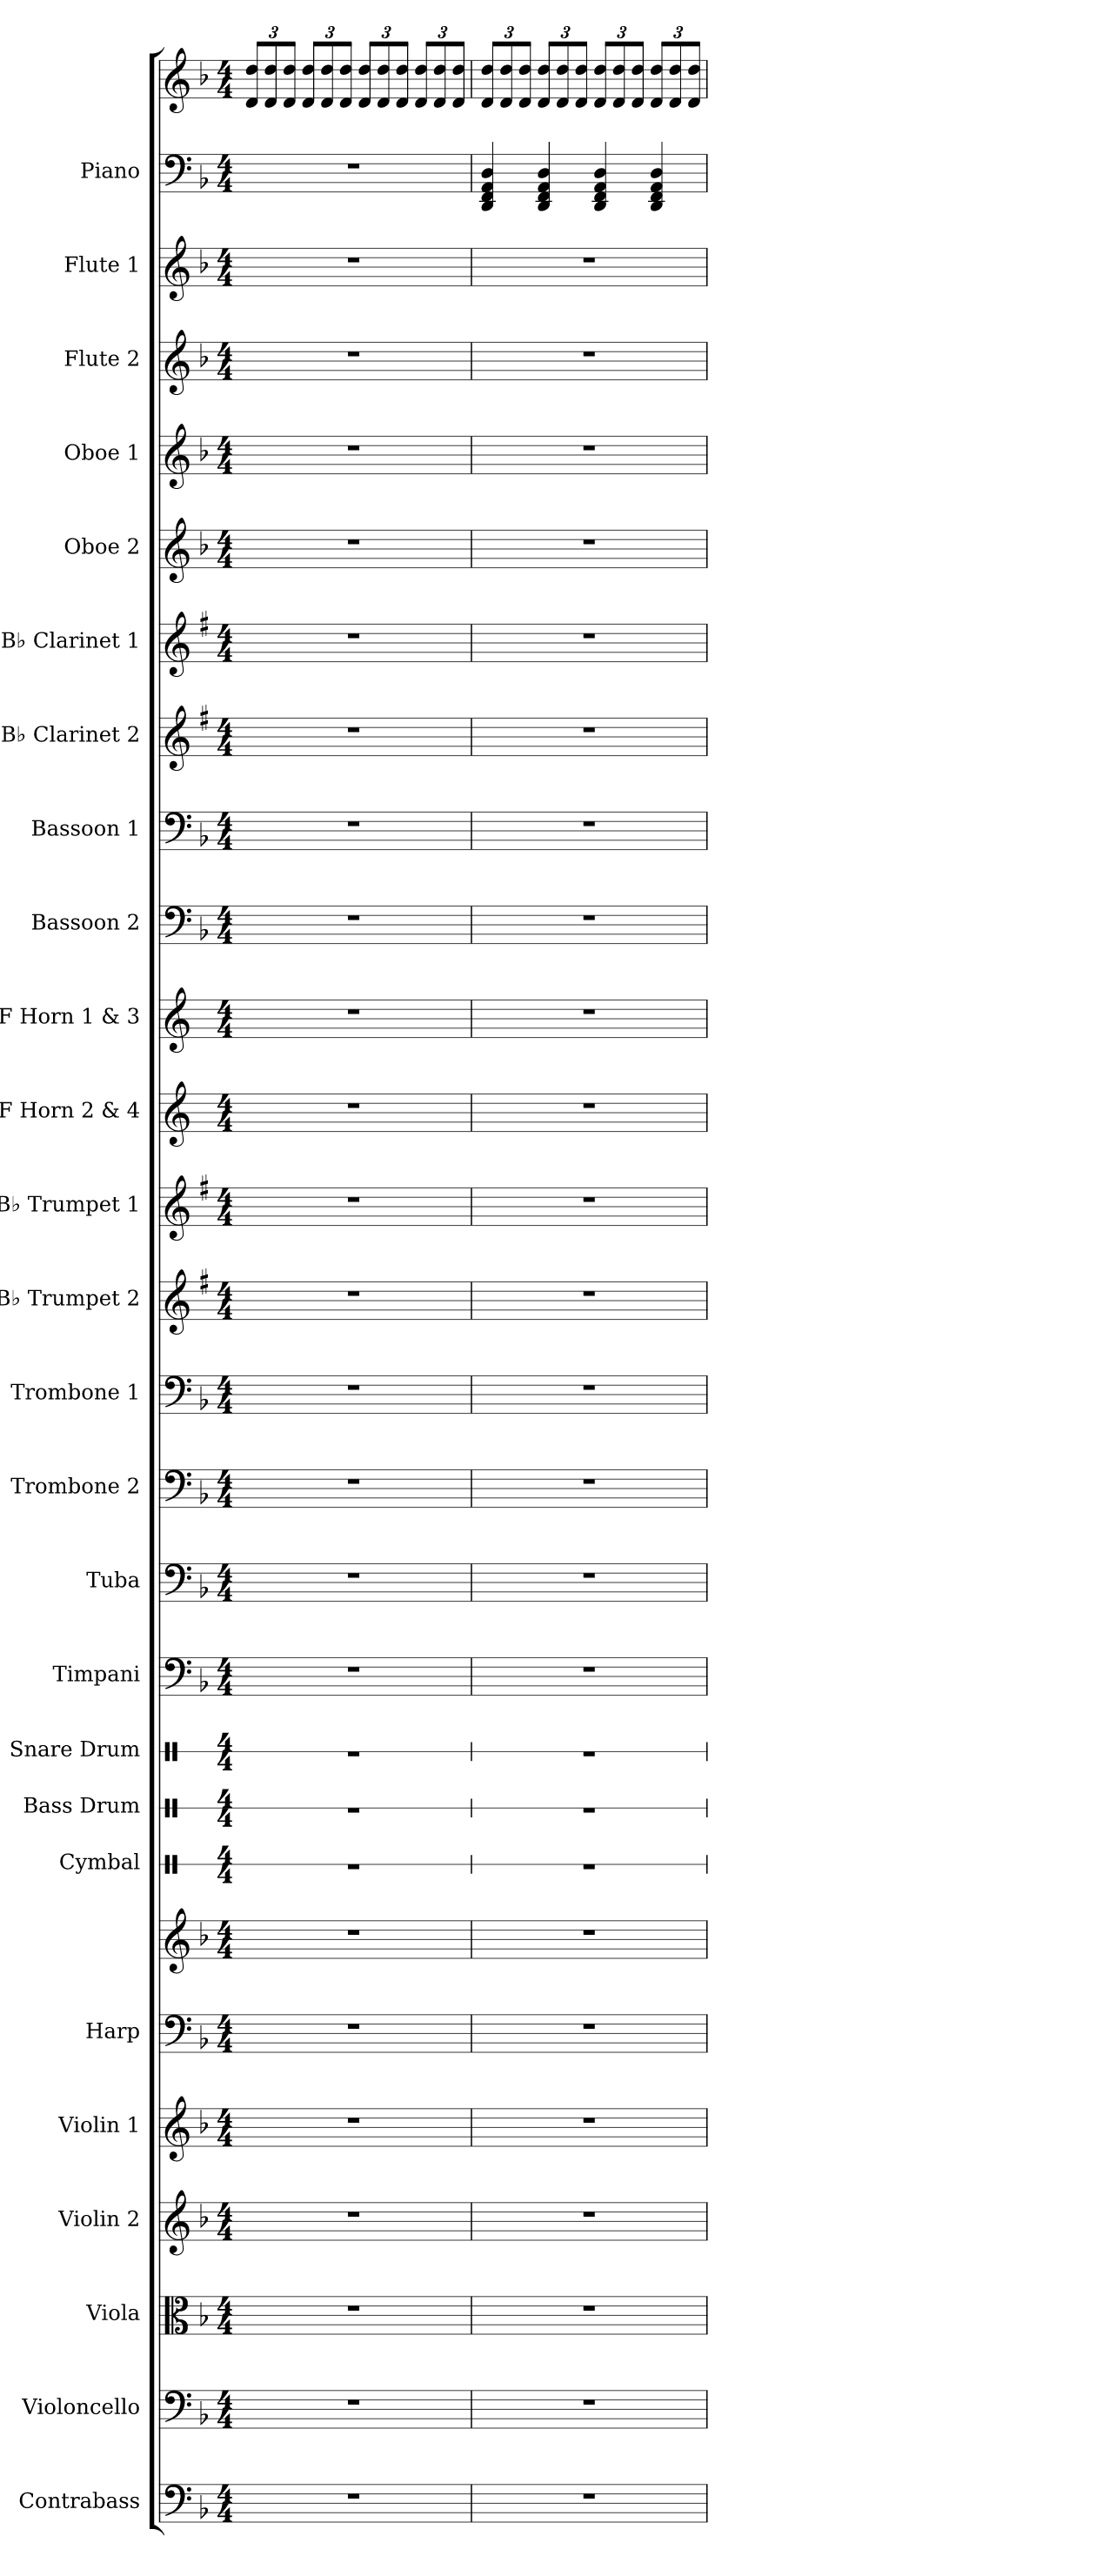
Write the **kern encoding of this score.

**kern	**kern	**kern	**kern	**kern	**kern	**kern	**kern	**kern	**kern	**kern	**kern	**kern	**kern	**kern	**kern	**kern	**kern	**kern	**kern	**kern	**kern	**kern	**kern	**kern	**kern	**kern	**kern
*part26	*part25	*part24	*part23	*part22	*part21	*part21	*part20	*part19	*part18	*part17	*part16	*part15	*part14	*part13	*part12	*part11	*part10	*part9	*part8	*part7	*part6	*part5	*part4	*part3	*part2	*part1	*part1
*staff28	*staff27	*staff26	*staff25	*staff24	*staff23	*staff22	*staff21	*staff20	*staff19	*staff18	*staff17	*staff16	*staff15	*staff14	*staff13	*staff12	*staff11	*staff10	*staff9	*staff8	*staff7	*staff6	*staff5	*staff4	*staff3	*staff2	*staff1
*I"Contrabass	*I"Violoncello	*I"Viola	*I"Violin 2	*I"Violin 1	*I"Harp	*	*I"Cymbal	*I"Bass Drum	*I"Snare Drum	*I"Timpani	*I"Tuba	*I"Trombone 2	*I"Trombone 1	*I"B♭ Trumpet 2	*I"B♭ Trumpet 1	*I"F Horn 2 &amp; 4	*I"F Horn 1 &amp; 3	*I"Bassoon 2	*I"Bassoon 1	*I"B♭ Clarinet 2	*I"B♭ Clarinet 1	*I"Oboe 2	*I"Oboe 1	*I"Flute 2	*I"Flute 1	*I"Piano	*
*I'Cb.	*I'Vc.	*I'Vla.	*I'Vln. 2	*I'Vln. 1	*I'Hrp.	*	*I'Cym.	*I'B. Dr.	*I'Sn. Dr.	*I'Timp.	*I'Tba.	*I'Tbn. 2	*I'Tbn. 1	*I'B♭ Tpt. 2	*I'B♭ Tpt. 1	*I'F Hn. 2 4	*I'F Hn. 1 3	*I'Bsn. 2	*I'Bsn. 1	*I'B♭ Cl. 2	*I'B♭ Cl. 1	*I'Ob. 2	*I'Ob. 1	*I'Fl. 2	*I'Fl. 1	*I'Pno.	*
*	*	*	*	*	*	*	*stria1	*stria1	*stria1	*	*	*	*	*	*	*	*	*	*	*	*	*	*	*	*	*	*
*clefF4	*clefF4	*clefC3	*clefG2	*clefG2	*clefF4	*clefG2	*clefX	*clefX	*clefX	*clefF4	*clefF4	*clefF4	*clefF4	*clefG2	*clefG2	*clefG2	*clefG2	*clefF4	*clefF4	*clefG2	*clefG2	*clefG2	*clefG2	*clefG2	*clefG2	*clefF4	*clefG2
*ITrd7c12	*	*	*	*	*	*	*	*	*	*	*	*	*	*ITrd1c2	*ITrd1c2	*ITrd4c7	*ITrd4c7	*	*	*ITrd1c2	*ITrd1c2	*	*	*	*	*	*
*k[b-]	*k[b-]	*k[b-]	*k[b-]	*k[b-]	*k[b-]	*k[b-]	*k[]	*k[]	*k[]	*k[b-]	*k[b-]	*k[b-]	*k[b-]	*k[b-]	*k[b-]	*k[b-]	*k[b-]	*k[b-]	*k[b-]	*k[b-]	*k[b-]	*k[b-]	*k[b-]	*k[b-]	*k[b-]	*k[b-]	*k[b-]
*M4/4	*M4/4	*M4/4	*M4/4	*M4/4	*M4/4	*M4/4	*M4/4	*M4/4	*M4/4	*M4/4	*M4/4	*M4/4	*M4/4	*M4/4	*M4/4	*M4/4	*M4/4	*M4/4	*M4/4	*M4/4	*M4/4	*M4/4	*M4/4	*M4/4	*M4/4	*M4/4	*M4/4
*MM168	*MM168	*MM168	*MM168	*MM168	*MM168	*MM168	*MM168	*MM168	*MM168	*MM168	*MM168	*MM168	*MM168	*MM168	*MM168	*MM168	*MM168	*MM168	*MM168	*MM168	*MM168	*MM168	*MM168	*MM168	*MM168	*MM168	*MM168
*	*	*	*	*	*	*	*	*	*	*	*	*	*	*	*	*	*	*	*	*	*	*	*	*	*	*	*Xbrackettup
=1	=1	=1	=1	=1	=1	=1	=1	=1	=1	=1	=1	=1	=1	=1	=1	=1	=1	=1	=1	=1	=1	=1	=1	=1	=1	=1	=1
1r	1r	1r	1r	1r	1r	1r	1r	1r	1r	1r	1r	1r	1r	1r	1r	1r	1r	1r	1r	1r	1r	1r	1r	1r	1r	1r	12d/ 12dd/L
.	.	.	.	.	.	.	.	.	.	.	.	.	.	.	.	.	.	.	.	.	.	.	.	.	.	.	12d/ 12dd/
.	.	.	.	.	.	.	.	.	.	.	.	.	.	.	.	.	.	.	.	.	.	.	.	.	.	.	12d/ 12dd/J
.	.	.	.	.	.	.	.	.	.	.	.	.	.	.	.	.	.	.	.	.	.	.	.	.	.	.	12d/ 12dd/L
.	.	.	.	.	.	.	.	.	.	.	.	.	.	.	.	.	.	.	.	.	.	.	.	.	.	.	12d/ 12dd/
.	.	.	.	.	.	.	.	.	.	.	.	.	.	.	.	.	.	.	.	.	.	.	.	.	.	.	12d/ 12dd/J
.	.	.	.	.	.	.	.	.	.	.	.	.	.	.	.	.	.	.	.	.	.	.	.	.	.	.	12d/ 12dd/L
.	.	.	.	.	.	.	.	.	.	.	.	.	.	.	.	.	.	.	.	.	.	.	.	.	.	.	12d/ 12dd/
.	.	.	.	.	.	.	.	.	.	.	.	.	.	.	.	.	.	.	.	.	.	.	.	.	.	.	12d/ 12dd/J
.	.	.	.	.	.	.	.	.	.	.	.	.	.	.	.	.	.	.	.	.	.	.	.	.	.	.	12d/ 12dd/L
.	.	.	.	.	.	.	.	.	.	.	.	.	.	.	.	.	.	.	.	.	.	.	.	.	.	.	12d/ 12dd/
.	.	.	.	.	.	.	.	.	.	.	.	.	.	.	.	.	.	.	.	.	.	.	.	.	.	.	12d/ 12dd/J
=2	=2	=2	=2	=2	=2	=2	=2	=2	=2	=2	=2	=2	=2	=2	=2	=2	=2	=2	=2	=2	=2	=2	=2	=2	=2	=2	=2
1r	1r	1r	1r	1r	1r	1r	1r	1r	1r	1r	1r	1r	1r	1r	1r	1r	1r	1r	1r	1r	1r	1r	1r	1r	1r	4DD/ 4FF/ 4AA/ 4D/	12d/ 12dd/L
.	.	.	.	.	.	.	.	.	.	.	.	.	.	.	.	.	.	.	.	.	.	.	.	.	.	.	12d/ 12dd/
.	.	.	.	.	.	.	.	.	.	.	.	.	.	.	.	.	.	.	.	.	.	.	.	.	.	.	12d/ 12dd/J
.	.	.	.	.	.	.	.	.	.	.	.	.	.	.	.	.	.	.	.	.	.	.	.	.	.	4DD/ 4FF/ 4AA/ 4D/	12d/ 12dd/L
.	.	.	.	.	.	.	.	.	.	.	.	.	.	.	.	.	.	.	.	.	.	.	.	.	.	.	12d/ 12dd/
.	.	.	.	.	.	.	.	.	.	.	.	.	.	.	.	.	.	.	.	.	.	.	.	.	.	.	12d/ 12dd/J
.	.	.	.	.	.	.	.	.	.	.	.	.	.	.	.	.	.	.	.	.	.	.	.	.	.	4DD/ 4FF/ 4AA/ 4D/	12d/ 12dd/L
.	.	.	.	.	.	.	.	.	.	.	.	.	.	.	.	.	.	.	.	.	.	.	.	.	.	.	12d/ 12dd/
.	.	.	.	.	.	.	.	.	.	.	.	.	.	.	.	.	.	.	.	.	.	.	.	.	.	.	12d/ 12dd/J
.	.	.	.	.	.	.	.	.	.	.	.	.	.	.	.	.	.	.	.	.	.	.	.	.	.	4DD/ 4FF/ 4AA/ 4D/	12d/ 12dd/L
.	.	.	.	.	.	.	.	.	.	.	.	.	.	.	.	.	.	.	.	.	.	.	.	.	.	.	12d/ 12dd/
.	.	.	.	.	.	.	.	.	.	.	.	.	.	.	.	.	.	.	.	.	.	.	.	.	.	.	12d/ 12dd/J
=	=	=	=	=	=	=	=	=	=	=	=	=	=	=	=	=	=	=	=	=	=	=	=	=	=	=	=
*-	*-	*-	*-	*-	*-	*-	*-	*-	*-	*-	*-	*-	*-	*-	*-	*-	*-	*-	*-	*-	*-	*-	*-	*-	*-	*-	*-
